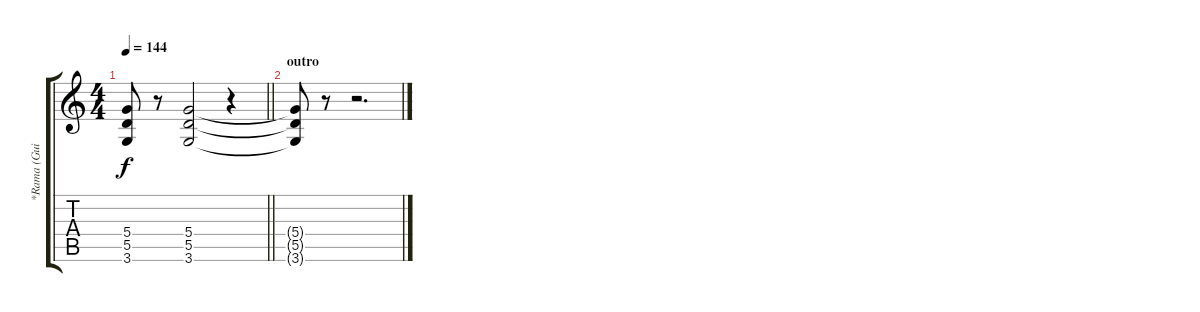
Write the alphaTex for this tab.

\track ("*Rama (Guitar 1)" "*Rama (Gui") {instrument distortionguitar}
\staff {score tabs}
\tuning (E4 B3 G3 D3 A2 E2) {hide}
\ts (4 4)
\tempo 144
\clef g2
\barLineRight lightlight
\ks c
(5.4 5.5 3.6).8{dy f} r.8 (5.4 5.5 3.6).2 r.4 |
\section ("" "outro")
(5.4{t} 5.5{t} 3.6{t}).8 r.8 r.2{d}
